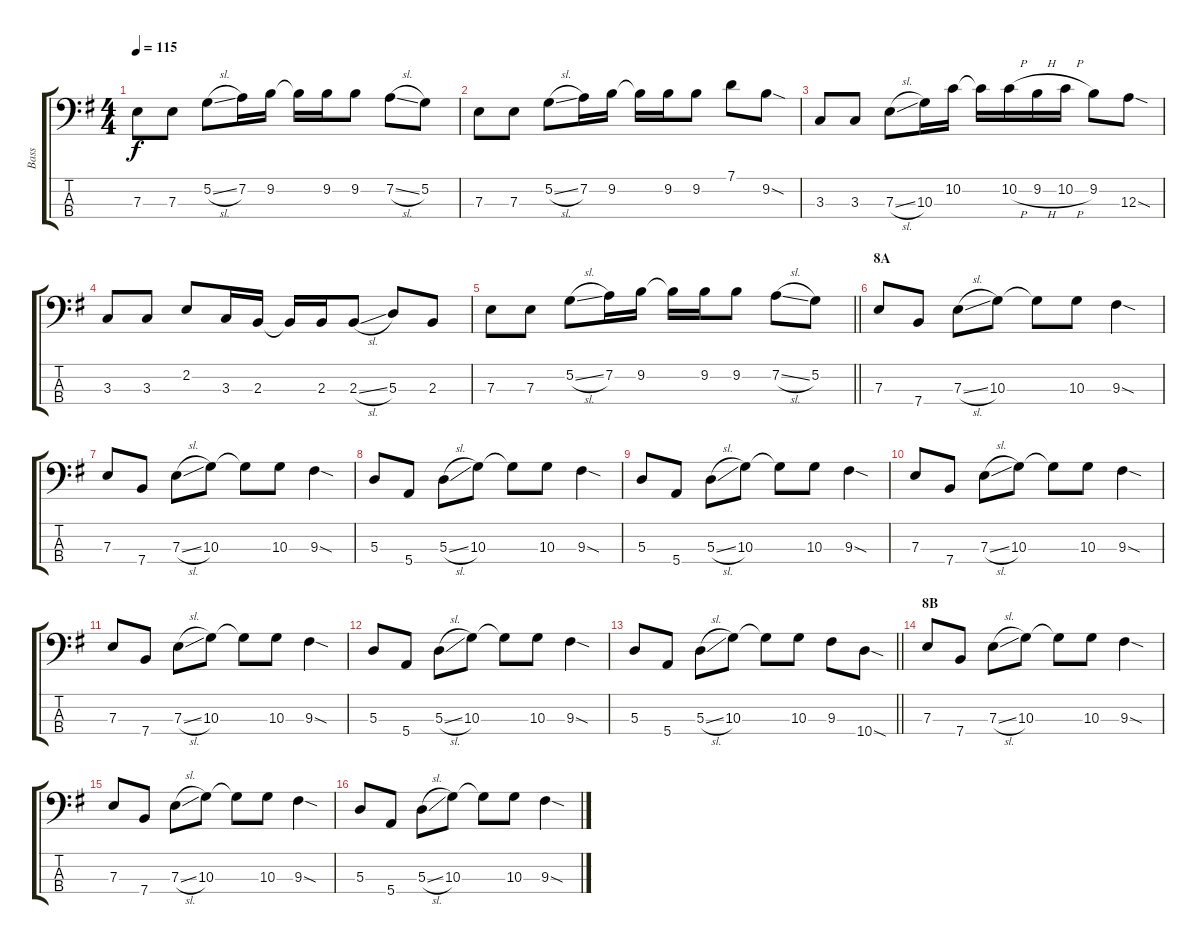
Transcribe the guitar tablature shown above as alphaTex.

\track ("Bass" "Bass") {instrument electricbasspick}
\staff {score tabs}
\tuning (G2 D2 A1 E1) {hide}
\ts (4 4)
\tempo 115
\clef f4
\ks g
7.3.8{dy f} 7.3.8 5.2{sl}.8 7.2.16 9.2.16 9.2{t}.16 9.2.16 9.2.8 7.2{sl}.8 5.2.8 |
7.3.8 7.3.8 5.2{sl}.8 7.2.16 9.2.16 9.2{t}.16 9.2.16 9.2.8 7.1.8 9.2{sod}.8 |
3.3.8 3.3.8 7.3{sl}.8 10.3.16 10.2.16 10.2{t}.16 10.2{h}.16 9.2{h}.16 10.2{h}.16 9.2.8 12.3{sod}.8 |
3.3.8 3.3.8 2.2.8 3.3.16 2.3.16 2.3{t}.16 2.3.16 2.3{sl}.8 5.3.8 2.3.8 |
\barLineRight lightlight
7.3.8 7.3.8 5.2{sl}.8 7.2.16 9.2.16 9.2{t}.16 9.2.16 9.2.8 7.2{sl}.8 5.2.8 |
\section ("" "8A")
7.3.8 7.4.8 7.3{sl}.8 10.3.8 10.3{t}.8 10.3.8 9.3{sod}.4 |
7.3.8 7.4.8 7.3{sl}.8 10.3.8 10.3{t}.8 10.3.8 9.3{sod}.4 |
5.3.8 5.4.8 5.3{sl}.8 10.3.8 10.3{t}.8 10.3.8 9.3{sod}.4 |
5.3.8 5.4.8 5.3{sl}.8 10.3.8 10.3{t}.8 10.3.8 9.3{sod}.4 |
7.3.8 7.4.8 7.3{sl}.8 10.3.8 10.3{t}.8 10.3.8 9.3{sod}.4 |
7.3.8 7.4.8 7.3{sl}.8 10.3.8 10.3{t}.8 10.3.8 9.3{sod}.4 |
5.3.8 5.4.8 5.3{sl}.8 10.3.8 10.3{t}.8 10.3.8 9.3{sod}.4 |
\barLineRight lightlight
5.3.8 5.4.8 5.3{sl}.8 10.3.8 10.3{t}.8 10.3.8 9.3.8 10.4{sod}.8 |
\section ("" "8B")
7.3.8 7.4.8 7.3{sl}.8 10.3.8 10.3{t}.8 10.3.8 9.3{sod}.4 |
7.3.8 7.4.8 7.3{sl}.8 10.3.8 10.3{t}.8 10.3.8 9.3{sod}.4 |
5.3.8 5.4.8 5.3{sl}.8 10.3.8 10.3{t}.8 10.3.8 9.3{sod}.4
